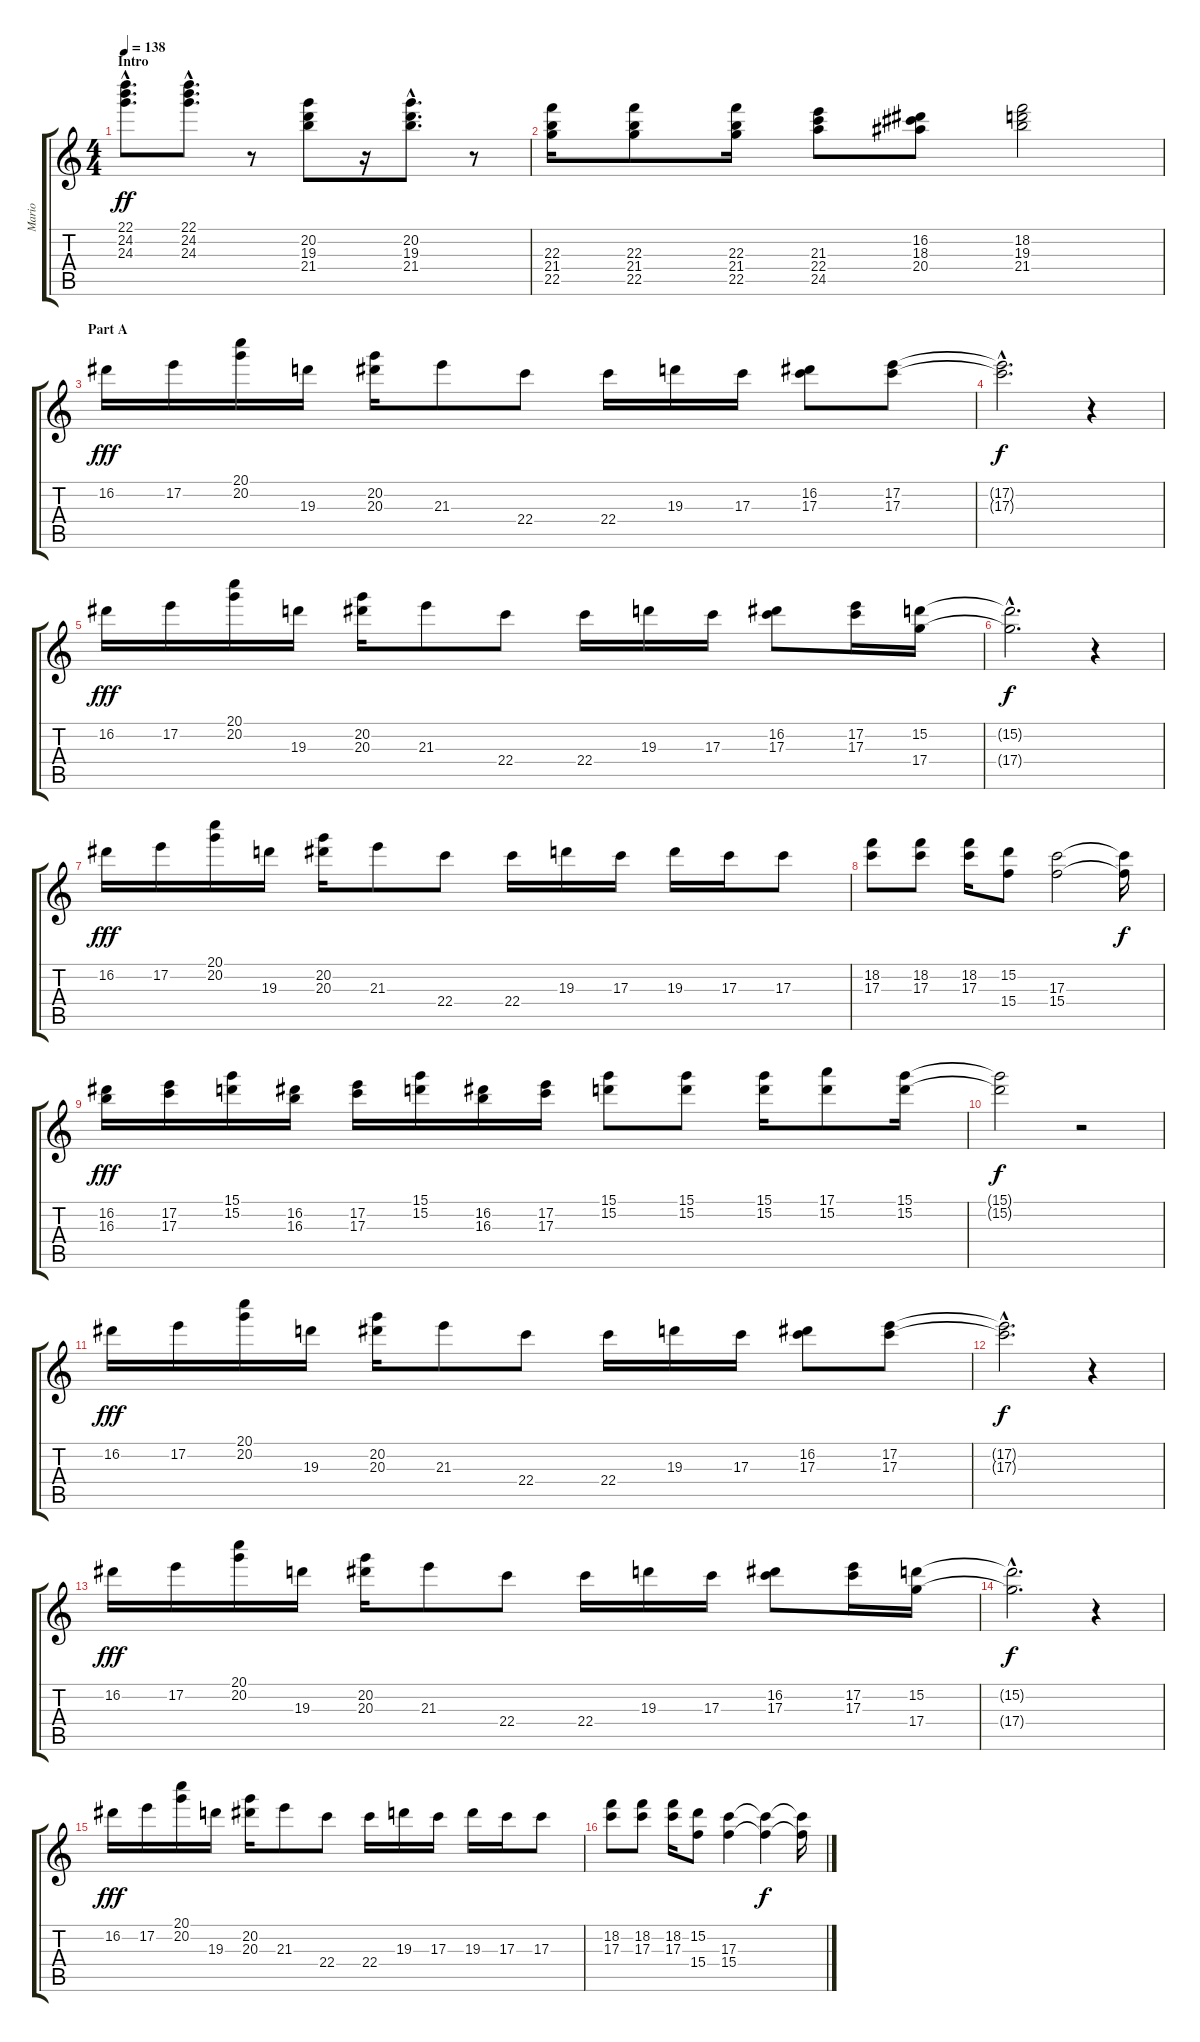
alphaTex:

\track ("Mario" "Mario") {instrument distortionguitar}
\staff {score tabs}
\tuning (E4 B3 G3 D3 A2 E2) {hide}
\ts (4 4)
\section ("" "Intro")
\tempo 138
\clef g2
\ks c
(22.1{hac} 24.2{hac} 24.3{hac}).8{d dy ff instrument steeldrums} (22.1{hac} 24.2{hac} 24.3{hac}).8{d} r.8 (20.2 19.3 21.4).8 r.16 (20.2{hac} 19.3{hac} 21.4{hac}).8{d} r.8 |
(22.3 21.4 22.5).16 (22.3 21.4 22.5).8 (22.3 21.4 22.5).16 (21.3 22.4 24.5).8 (16.2 18.3 20.4).8 (18.2 19.3 21.4).2 |
\section ("" "Part A")
16.2.16{dy fff instrument distortionguitar} 17.2.16 (20.1 20.2).16 19.3.16 (20.2 20.3).16 21.3.8 22.4.8 22.4.16 19.3.16 17.3.16 (16.2 17.3).8 (17.2 17.3).8 |
(17.2{hac t} 17.3{hac t}).2{d dy f} r.4 |
16.2.16{dy fff} 17.2.16 (20.1 20.2).16 19.3.16 (20.2 20.3).16 21.3.8 22.4.8 22.4.16 19.3.16 17.3.16 (16.2 17.3).8 (17.2 17.3).16 (15.2 17.4).16 |
(15.2{hac t} 17.4{hac t}).2{d dy f} r.4 |
16.2.16{dy fff} 17.2.16 (20.1 20.2).16 19.3.16 (20.2 20.3).16 21.3.8 22.4.8 22.4.16 19.3.16 17.3.16 19.3.16 17.3.16 17.3.8 |
(18.2 17.3).8 (18.2 17.3).8 (18.2 17.3).16 (15.2 15.4).8 (17.3 15.4).2 (17.3{t} 15.4{t}).16{dy f} |
(16.2 16.3).16{dy fff} (17.2 17.3).16 (15.1 15.2).16 (16.2 16.3).16 (17.2 17.3).16 (15.1 15.2).16 (16.2 16.3).16 (17.2 17.3).16 (15.1 15.2).8 (15.1 15.2).8 (15.1 15.2).16 (17.1 15.2).8 (15.1 15.2).16 |
(15.1{t} 15.2{t}).2{dy f} r.2 |
16.2.16{dy fff} 17.2.16 (20.1 20.2).16 19.3.16 (20.2 20.3).16 21.3.8 22.4.8 22.4.16 19.3.16 17.3.16 (16.2 17.3).8 (17.2 17.3).8 |
(17.2{hac t} 17.3{hac t}).2{d dy f} r.4 |
16.2.16{dy fff} 17.2.16 (20.1 20.2).16 19.3.16 (20.2 20.3).16 21.3.8 22.4.8 22.4.16 19.3.16 17.3.16 (16.2 17.3).8 (17.2 17.3).16 (15.2 17.4).16 |
(15.2{hac t} 17.4{hac t}).2{d dy f} r.4 |
16.2.16{dy fff} 17.2.16 (20.1 20.2).16 19.3.16 (20.2 20.3).16 21.3.8 22.4.8 22.4.16 19.3.16 17.3.16 19.3.16 17.3.16 17.3.8 |
(18.2 17.3).8 (18.2 17.3).8 (18.2 17.3).16 (15.2 15.4).8 (17.3 15.4).4 (17.3{t} 15.4{t}).4{dy f} (17.3{t} 15.4{t}).16
